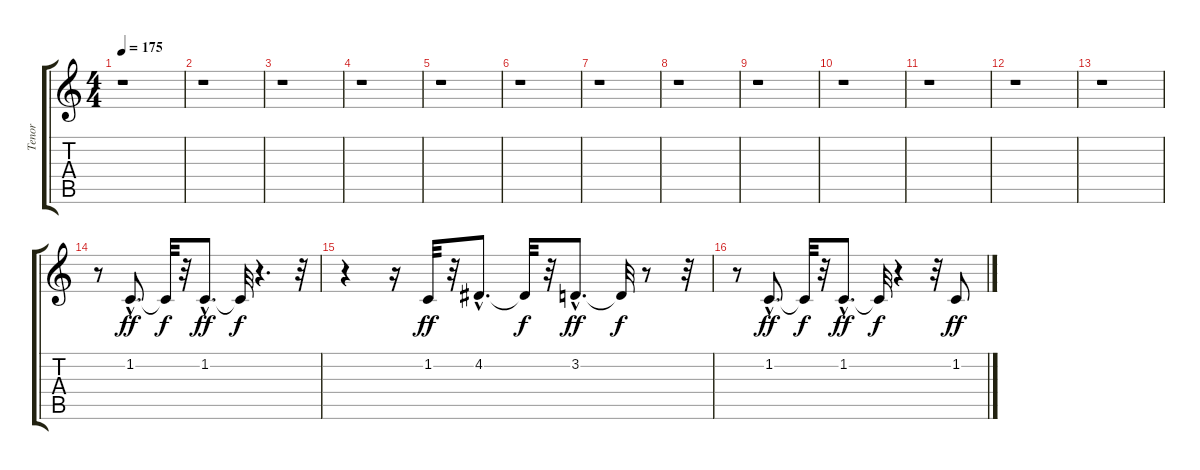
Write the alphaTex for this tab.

\track ("Tenor" "Tenor") {instrument lead6voice}
\staff {score tabs}
\tuning (E4 B3 G3 D3 A2 E2) {hide}
\ts (4 4)
\tempo 175
\clef g2
\ks c
r.1{dy f} |
r.1 |
r.1 |
r.1 |
r.1 |
r.1 |
r.1 |
r.1 |
r.1 |
r.1 |
r.1 |
r.1 |
r.1 |
r.8 1.2{hac}.8{d dy ff} 1.2{t}.32{dy f} r.32 1.2{hac}.8{d dy ff} 1.2{t}.32{dy f} r.4{d} r.32 |
r.4 r.16 1.2.32{dy ff} r.32 4.2{hac}.8{d} 4.2{t}.32{dy f} r.32 3.2{hac}.8{d dy ff} 3.2{t}.32{dy f} r.8 r.32 |
r.8 1.2{hac}.8{d dy ff} 1.2{t}.32{dy f} r.32 1.2{hac}.8{d dy ff} 1.2{t}.32{dy f} r.4 r.32 1.2.8{dy ff}
